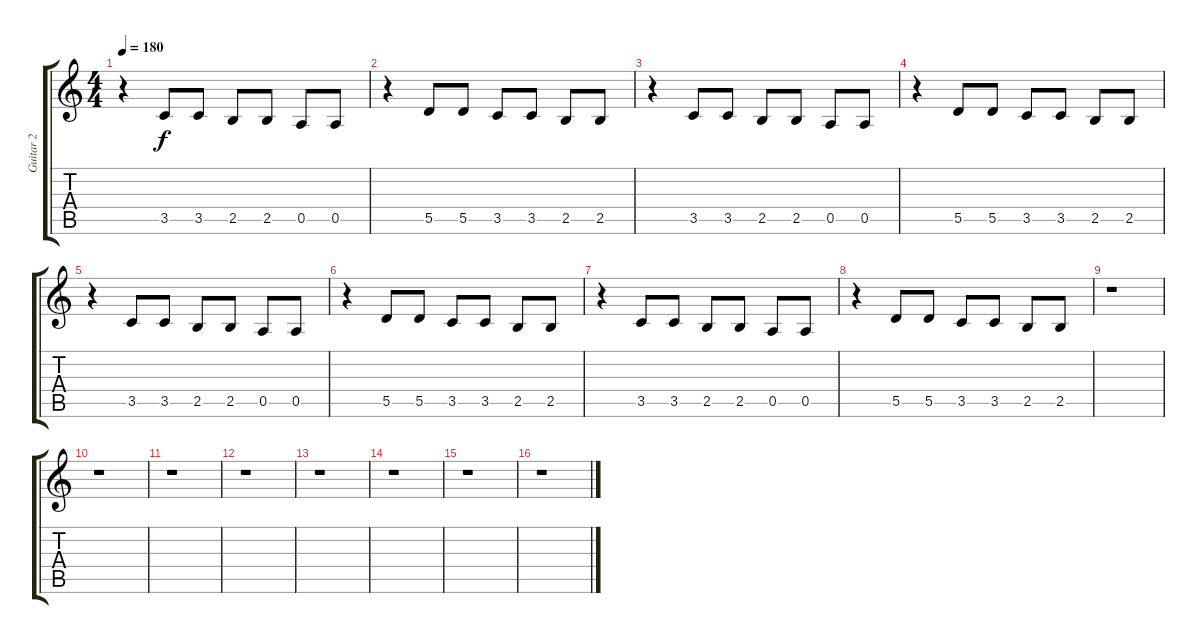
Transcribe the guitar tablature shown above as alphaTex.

\track ("Guitar 2" "Guitar 2") {instrument distortionguitar}
\staff {score tabs}
\tuning (E4 B3 G3 D3 A2 E2) {hide}
\ts (4 4)
\tempo 180
\clef g2
\ks c
r.4{dy f instrument distortionguitar} 3.5.8 3.5.8 2.5.8 2.5.8 0.5.8 0.5.8 |
r.4 5.5.8 5.5.8 3.5.8 3.5.8 2.5.8 2.5.8 |
r.4 3.5.8 3.5.8 2.5.8 2.5.8 0.5.8 0.5.8 |
r.4 5.5.8 5.5.8 3.5.8 3.5.8 2.5.8 2.5.8 |
r.4 3.5.8 3.5.8 2.5.8 2.5.8 0.5.8 0.5.8 |
r.4 5.5.8 5.5.8 3.5.8 3.5.8 2.5.8 2.5.8 |
r.4 3.5.8 3.5.8 2.5.8 2.5.8 0.5.8 0.5.8 |
r.4 5.5.8 5.5.8 3.5.8 3.5.8 2.5.8 2.5.8 |
r.1 |
r.1 |
r.1 |
r.1 |
r.1 |
r.1 |
r.1 |
r.1
